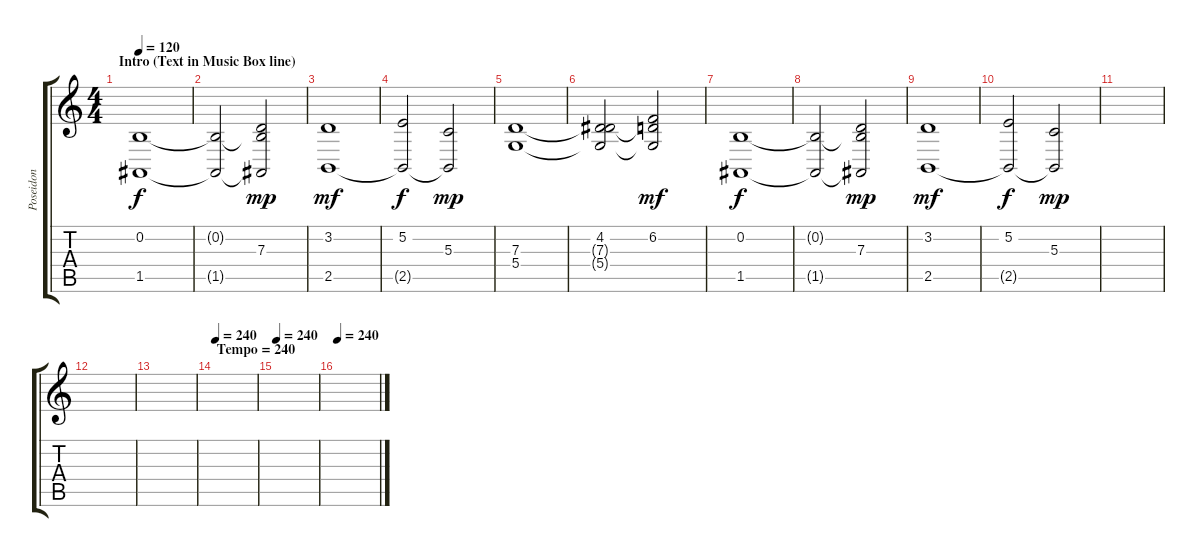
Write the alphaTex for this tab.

\track ("Poseidon" "Poseidon") {instrument seashore}
\staff {score tabs}
\tuning (E4 B3 G3 D3 A2 E2) {hide}
\ts (4 4)
\section ("" "Intro (Text in Music Box line)")
\tempo 120
\clef g2
\ks c
(0.2 1.5).1{dy f instrument seashore} |
(0.2{t} 1.5{t}).2 (0.2{t} 7.3 1.5{t}).2{dy mp} |
(3.2 2.5).1{dy mf} |
(5.2 2.5{t}).2{dy f} (5.3 2.5{t}).2{dy mp} |
(7.3 5.4).1 |
(4.2 7.3{t} 5.4{t}).2 (6.2 7.3{t} 5.4{t}).2{dy mf} |
(0.2 1.5).1{dy f} |
(0.2{t} 1.5{t}).2 (0.2{t} 7.3 1.5{t}).2{dy mp} |
(3.2 2.5).1{dy mf} |
(5.2 2.5{t}).2{dy f} (5.3 2.5{t}).2{dy mp} |
|
|
|
\section ("" "Tempo = 240")
\tempo 240
|
\tempo 240
|
\tempo 240
